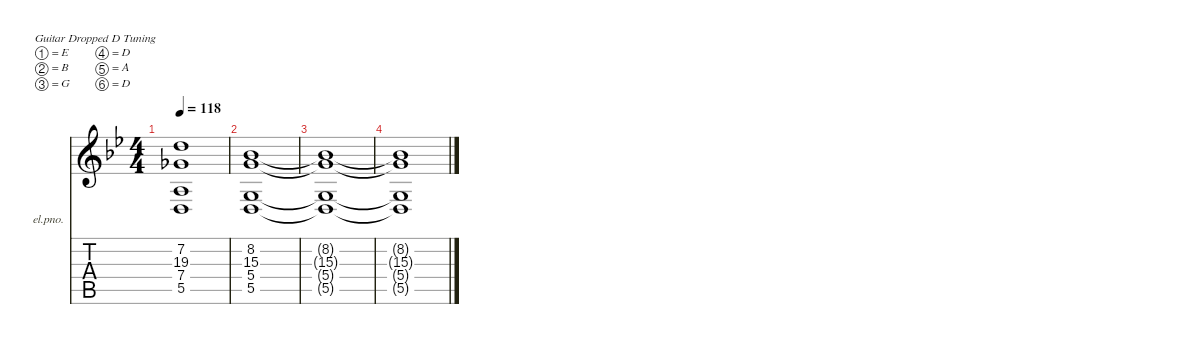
\defaultSystemsLayout 4
\hideDynamics
\bracketExtendMode nobrackets
\firstSystemTrackNameOrientation horizontal
\otherSystemsTrackNameOrientation horizontal
\track ("Piano" "el.pno.") {instrument electricpiano1}
\staff {score tabs}
\tuning (E4 B3 G3 D3 A2 D2)
\ts (4 4)
\tempo 118
\clef g2
\ks gminor
(7.2{t acc b} 19.3{t acc forcenatural} 7.4{t acc forcenatural} 5.5{t acc forcenatural}).1{dy f} |
(8.2{acc forcenatural} 15.3{acc b} 5.4{acc forcenatural} 5.5{acc forcenatural}).1 |
(8.2{t acc forcenatural} 15.3{t acc b} 5.4{t acc forcenatural} 5.5{t acc forcenatural}).1 |
(8.2{t acc forcenatural} 15.3{t acc b} 5.4{t acc forcenatural} 5.5{t acc forcenatural}).1
